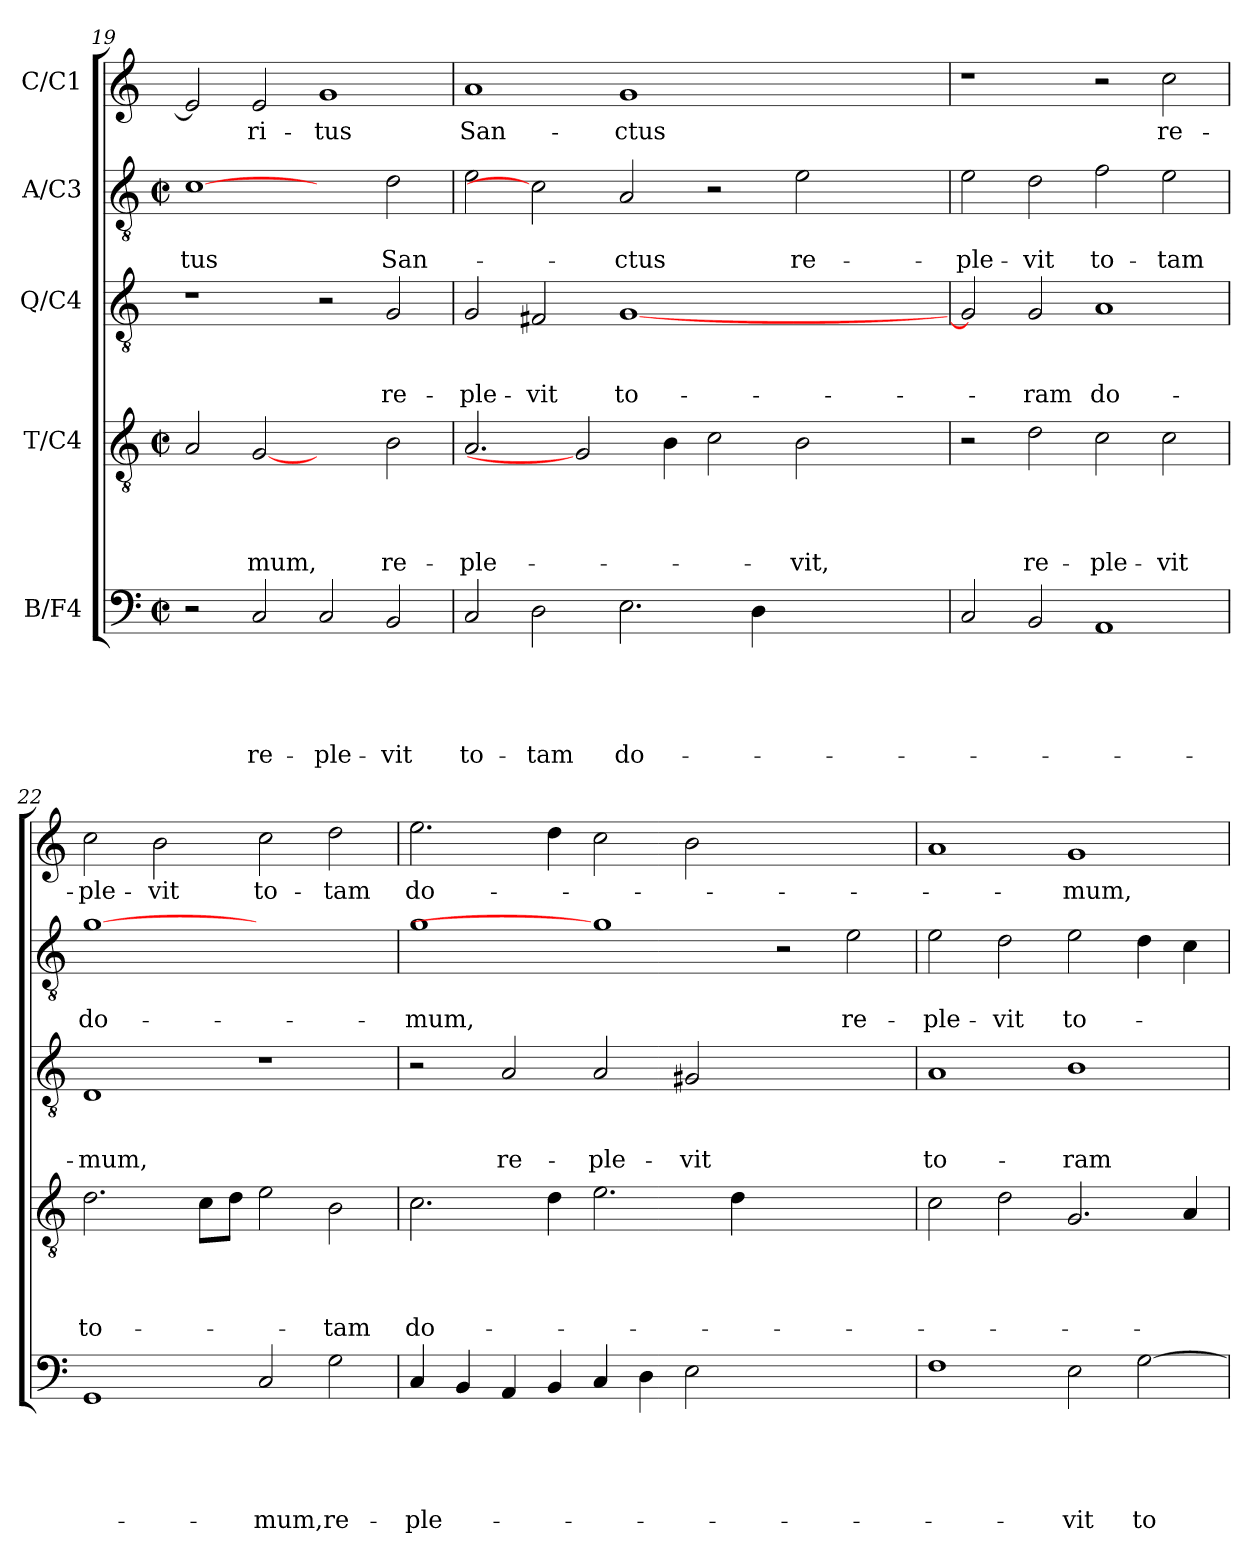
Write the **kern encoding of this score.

**kern	**text	**text	**text	**text	**text	**kern	**text	**text	**text	**text	**kern	**text	**text	**text	**kern	**text	**text	**kern	**text
*part5	*part5	*part5	*part5	*part5	*part5	*part4	*part4	*part4	*part4	*part4	*part3	*part3	*part3	*part3	*part2	*part2	*part2	*part1	*part1
*staff5	*staff5	*staff5	*staff5	*staff5	*staff5	*staff4	*staff4	*staff4	*staff4	*staff4	*staff3	*staff3	*staff3	*staff3	*staff2	*staff2	*staff2	*staff1	*staff1
*I"B/F4	*	*	*	*	*	*I"T/C4	*	*	*	*	*I"Q/C4	*	*	*	*I"A/C3	*	*	*I"C/C1	*
*clefF4	*	*	*	*	*	*clefGv2	*	*	*	*	*clefGv2	*	*	*	*clefGv2	*	*	*clefG2	*
*k[]	*	*	*	*	*	*k[]	*	*	*	*	*k[]	*	*	*	*k[]	*	*	*k[]	*
*C:	*	*	*	*	*	*C:	*	*	*	*	*C:	*	*	*	*C:	*	*	*C:	*
*M2/2	*	*	*	*	*	*M2/2	*	*	*	*	*	*	*	*	*M2/2	*	*	*	*
*met(c|)	*	*	*	*	*	*met(c|)	*	*	*	*	*	*	*	*	*met(c|)	*	*	*	*
=19	=19	=19	=19	=19	=19	=19	=19	=19	=19	=19	=19	=19	=19	=19	=19	=19	=19	=19	=19
!	!	!	!	!	!	!	!	!	!	!	!	!	!	!	!	!	!LO:LY:b	!	!
2r	.	.	.	.	.	2A/	.	.	.	.	1r	.	.	.	[1c	.	-tus	2e/]	.
!	!	!	!	!	!LO:LY:b	!	!	!	!	!LO:LY:b	!	!	!	!	!	!	!	!	!LO:LY:b
2C/	.	.	.	.	re-	[2G	.	.	.	-mum,	.	.	.	.	.	.	.	2e/	-ri-
!	!	!	!	!	!LO:LY:b	!	!	!	!	!	!	!	!	!	!	!	!	!	!LO:LY:b
2C/	.	.	.	.	-ple-	2ryy	.	.	.	.	2r	.	.	.	2ryy	.	.	1g	-tus
!	!	!	!	!	!LO:LY:b	!	!	!	!	!LO:LY:b	!	!	!	!LO:LY:b	!	!	!LO:LY:b	!	!
2BB/	.	.	.	.	-vit	2B\	.	.	.	re-	2G/	.	.	re-	2d\	.	San-	.	.
=20	=20	=20	=20	=20	=20	=20	=20	=20	=20	=20	=20	=20	=20	=20	=20	=20	=20	=20	=20
!	!	!	!	!	!LO:LY:b	!	!	!	!	!LO:LY:b	!	!	!	!LO:LY:b	!	!	!	!	!LO:LY:b
2C/	.	.	.	.	to-	2.A/	.	.	.	-ple-	2G/	.	.	-ple-	2e\	.	.	1a	San-
!	!	!	!	!	!LO:LY:b	!	!	!	!	!	!	!	!	!LO:LY:b	!	!	!	!	!
2D\	.	.	.	.	-tam	.	.	.	.	.	2F#X/	.	.	-vit	2c]	.	.	.	.
.	.	.	.	.	.	2G]	.	.	.	.	.	.	.	.	.	.	.	.	.
!	!	!	!	!	!LO:LY:b	!	!	!	!	!	!	!	!	!LO:LY:b	!	!	!LO:LY:b	!	!LO:LY:b
2.E\	.	.	.	.	do-	.	.	.	.	.	[1G	.	.	to-	2A/	.	-ctus	1g	-ctus
.	.	.	.	.	.	4B\	.	.	.	.	.	.	.	.	.	.	.	.	.
.	.	.	.	.	.	2c\	.	.	.	.	.	.	.	.	2r	.	.	.	.
4D\	.	.	.	.	.	.	.	.	.	.	.	.	.	.	.	.	.	.	.
!	!	!	!	!	!	!	!	!	!	!LO:LY:b	!	!	!	!	!	!	!LO:LY:b	!	!
2ryy	.	.	.	.	.	2B\	.	.	.	-vit,	2ryy	.	.	.	2e\	.	re-	2ryy	.
=21	=21	=21	=21	=21	=21	=21	=21	=21	=21	=21	=21	=21	=21	=21	=21	=21	=21	=21	=21
!	!	!	!	!	!	!	!	!	!	!	!	!	!	!	!	!	!LO:LY:b	!	!
2C/	.	.	.	.	.	2r	.	.	.	.	2G/]	.	.	.	2e\	.	-ple-	1r	.
!	!	!	!	!	!	!	!	!	!	!LO:LY:b	!	!	!	!LO:LY:b	!	!	!LO:LY:b	!	!
2BB/	.	.	.	.	.	2d\	.	.	.	re-	2G/	.	.	-ram	2d\	.	-vit	.	.
!	!	!	!	!	!	!	!	!	!	!LO:LY:b	!	!	!	!LO:LY:b	!	!	!LO:LY:b	!	!
1AA	.	.	.	.	.	2c\	.	.	.	-ple-	1A	.	.	do-	2f\	.	to-	2r	.
!	!	!	!	!	!	!	!	!	!	!LO:LY:b	!	!	!	!	!	!	!LO:LY:b	!	!LO:LY:b
.	.	.	.	.	.	2c\	.	.	.	-vit	.	.	.	.	2e\	.	-tam	2cc\	re-
=22	=22	=22	=22	=22	=22	=22	=22	=22	=22	=22	=22	=22	=22	=22	=22	=22	=22	=22	=22
!	!	!	!	!	!	!	!	!	!	!LO:LY:b	!	!	!	!LO:LY:b	!	!	!LO:LY:b	!	!LO:LY:b
1GG	.	.	.	.	.	2.d\	.	.	.	to-	1D	.	.	-mum,	[1g	.	do-	2cc\	-ple-
!	!	!	!	!	!	!	!	!	!	!	!	!	!	!	!	!	!	!	!LO:LY:b
.	.	.	.	.	.	.	.	.	.	.	.	.	.	.	.	.	.	2b\	-vit
.	.	.	.	.	.	8c\L	.	.	.	.	.	.	.	.	.	.	.	.	.
.	.	.	.	.	.	8d\J	.	.	.	.	.	.	.	.	.	.	.	.	.
!	!	!	!	!	!LO:LY:b	!	!	!	!	!	!	!	!	!	!	!	!	!	!LO:LY:b
2C/	.	.	.	.	-mum,	2e\	.	.	.	.	1r	.	.	.	1ryy	.	.	2cc\	to-
!	!	!	!	!	!LO:LY:b	!	!	!	!	!LO:LY:b	!	!	!	!	!	!	!	!	!LO:LY:b
2G\	.	.	.	.	re-	2B\	.	.	.	-tam	.	.	.	.	.	.	.	2dd\	-tam
!!LO:PB:g=z
=23	=23	=23	=23	=23	=23	=23	=23	=23	=23	=23	=23	=23	=23	=23	=23	=23	=23	=23	=23
!	!	!	!	!	!LO:LY:b	!	!	!	!	!LO:LY:b	!	!	!	!	!	!	!LO:LY:b	!	!LO:LY:b
4C/	.	.	.	.	-ple-	2.c\	.	.	.	do-	2r	.	.	.	1g	.	-mum,	2.ee\	do-
4BB/	.	.	.	.	.	.	.	.	.	.	.	.	.	.	.	.	.	.	.
!	!	!	!	!	!	!	!	!	!	!	!	!	!	!LO:LY:b	!	!	!	!	!
4AA/	.	.	.	.	.	.	.	.	.	.	2A/	.	.	re-	.	.	.	.	.
4BB/	.	.	.	.	.	4d\	.	.	.	.	.	.	.	.	.	.	.	4dd\	.
!	!	!	!	!	!	!	!	!	!	!	!	!	!	!LO:LY:b	!	!	!	!	!
4C/	.	.	.	.	.	2.e\	.	.	.	.	2A/	.	.	-ple-	1g]	.	.	2cc\	.
4D\	.	.	.	.	.	.	.	.	.	.	.	.	.	.	.	.	.	.	.
!	!	!	!	!	!	!	!	!	!	!	!	!	!	!LO:LY:b	!	!	!	!	!
2E\	.	.	.	.	.	.	.	.	.	.	2G#X/	.	.	-vit	.	.	.	2b\	.
.	.	.	.	.	.	4d\	.	.	.	.	.	.	.	.	.	.	.	.	.
1ryy	.	.	.	.	.	1ryy	.	.	.	.	1ryy	.	.	.	2r	.	.	1ryy	.
!	!	!	!	!	!	!	!	!	!	!	!	!	!	!	!	!	!LO:LY:b	!	!
.	.	.	.	.	.	.	.	.	.	.	.	.	.	.	2e\	.	re-	.	.
=24	=24	=24	=24	=24	=24	=24	=24	=24	=24	=24	=24	=24	=24	=24	=24	=24	=24	=24	=24
!	!	!	!	!	!	!	!	!	!	!	!	!	!	!LO:LY:b	!	!	!LO:LY:b	!	!
1F	.	.	.	.	.	2c\	.	.	.	.	1A	.	.	to-	2e\	.	-ple-	1a	.
!	!	!	!	!	!	!	!	!	!	!	!	!	!	!	!	!	!LO:LY:b	!	!
.	.	.	.	.	.	2d\	.	.	.	.	.	.	.	.	2d\	.	-vit	.	.
!	!	!	!	!	!LO:LY:b	!	!	!	!	!	!	!	!	!LO:LY:b	!	!	!LO:LY:b	!	!LO:LY:b
2E\	.	.	.	.	-vit	2.G/	.	.	.	.	1B	.	.	-ram	2e\	.	to-	1g	-mum,
!	!	!	!	!	!LO:LY:b	!	!	!	!	!	!	!	!	!	!	!	!	!	!
[2G\	.	.	.	.	to-	.	.	.	.	.	.	.	.	.	4d\	.	.	.	.
.	.	.	.	.	.	4A/	.	.	.	.	.	.	.	.	4c\	.	.	.	.
=	=	=	=	=	=	=	=	=	=	=	=	=	=	=	=	=	=	=	=
*-	*-	*-	*-	*-	*-	*-	*-	*-	*-	*-	*-	*-	*-	*-	*-	*-	*-	*-	*-
